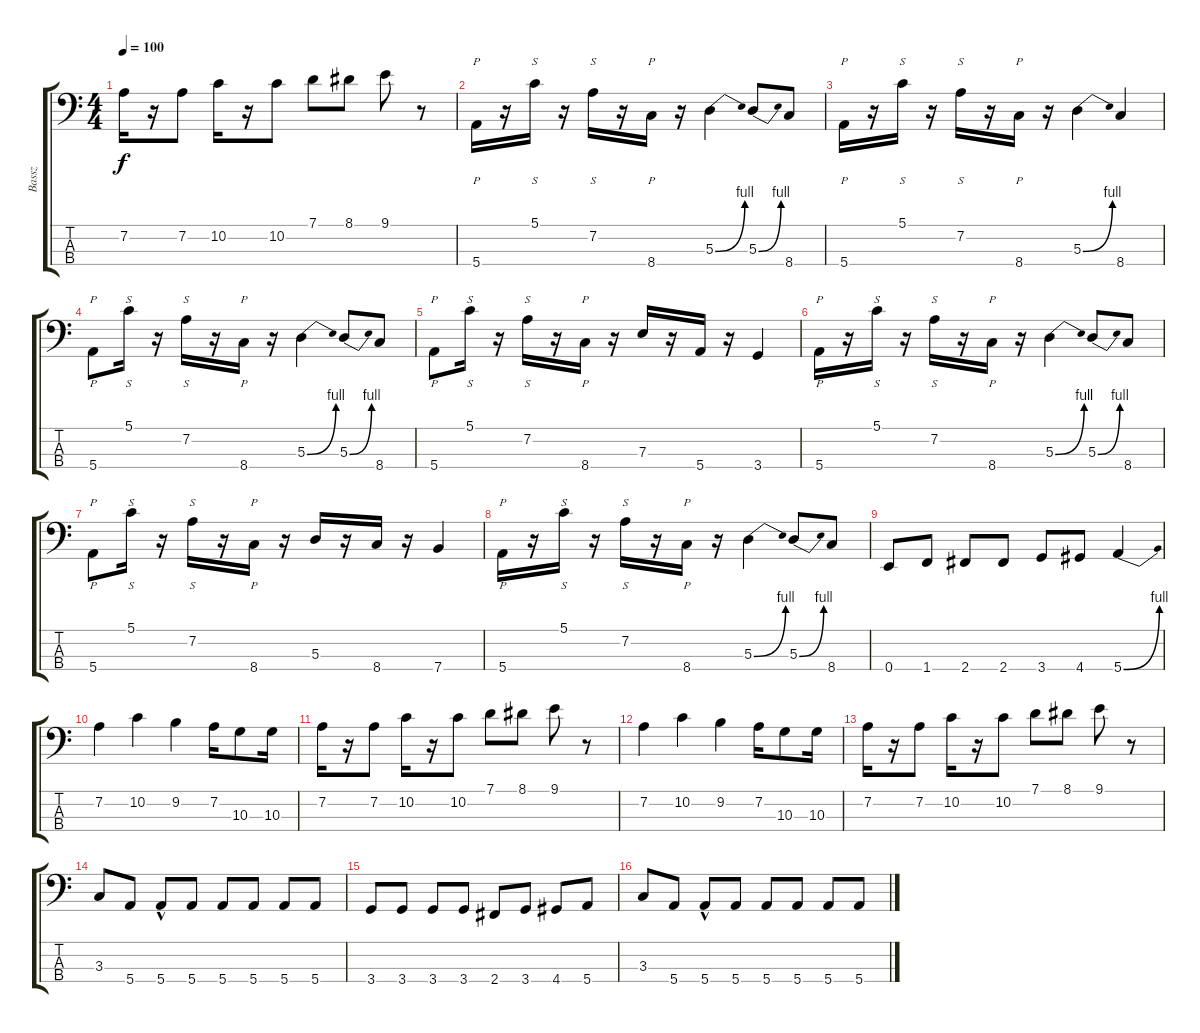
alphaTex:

\track ("Bassz" "Bassz") {instrument electricbassfinger}
\staff {score tabs}
\tuning (G2 D2 A1 E1) {hide}
\ts (4 4)
\tempo 100
\clef f4
\ks c
7.2.16{dy f} r.16 7.2.8 10.2.16 r.16 10.2.8 7.1.8 8.1.8 9.1.8 r.8 |
5.4.16{p} r.16 5.1.16{s} r.16 7.2.16{s} r.16 8.4.16{p} r.16 5.3{be (bend 0 0 60 4)}.4 5.3{be (bend 0 0 60 4)}.8 8.4.8 |
5.4.16{p} r.16 5.1.16{s} r.16 7.2.16{s} r.16 8.4.16{p} r.16 5.3{be (bend 0 0 60 4)}.4 8.4.4 |
5.4.8{p} 5.1.16{s} r.16 7.2.16{s} r.16 8.4.16{p} r.16 5.3{be (bend 0 0 60 4)}.4 5.3{be (bend 0 0 60 4)}.8 8.4.8 |
5.4.8{p} 5.1.16{s} r.16 7.2.16{s} r.16 8.4.16{p} r.16 7.3.16 r.16 5.4.16 r.16 3.4.4 |
5.4.16{p} r.16 5.1.16{s} r.16 7.2.16{s} r.16 8.4.16{p} r.16 5.3{be (bend 0 0 60 4)}.4 5.3{be (bend 0 0 60 4)}.8 8.4.8 |
5.4.8{p} 5.1.16{s} r.16 7.2.16{s} r.16 8.4.16{p} r.16 5.3.16 r.16 8.4.16 r.16 7.4.4 |
5.4.16{p} r.16 5.1.16{s} r.16 7.2.16{s} r.16 8.4.16{p} r.16 5.3{be (bend 0 0 60 4)}.4 5.3{be (bend 0 0 60 4)}.8 8.4.8 |
0.4.8 1.4.8 2.4.8 2.4.8 3.4.8 4.4.8 5.4{be (bend 0 0 60 4)}.4 |
7.2.4 10.2.4 9.2.4 7.2.16 10.3.8 10.3.16 |
7.2.16 r.16 7.2.8 10.2.16 r.16 10.2.8 7.1.8 8.1.8 9.1.8 r.8 |
7.2.4 10.2.4 9.2.4 7.2.16 10.3.8 10.3.16 |
7.2.16 r.16 7.2.8 10.2.16 r.16 10.2.8 7.1.8 8.1.8 9.1.8 r.8 |
3.3.8 5.4.8 5.4{hac}.8 5.4.8 5.4.8 5.4.8 5.4.8 5.4.8 |
3.4.8 3.4.8 3.4.8 3.4.8 2.4.8 3.4.8 4.4.8 5.4.8 |
3.3.8 5.4.8 5.4{hac}.8 5.4.8 5.4.8 5.4.8 5.4.8 5.4.8
